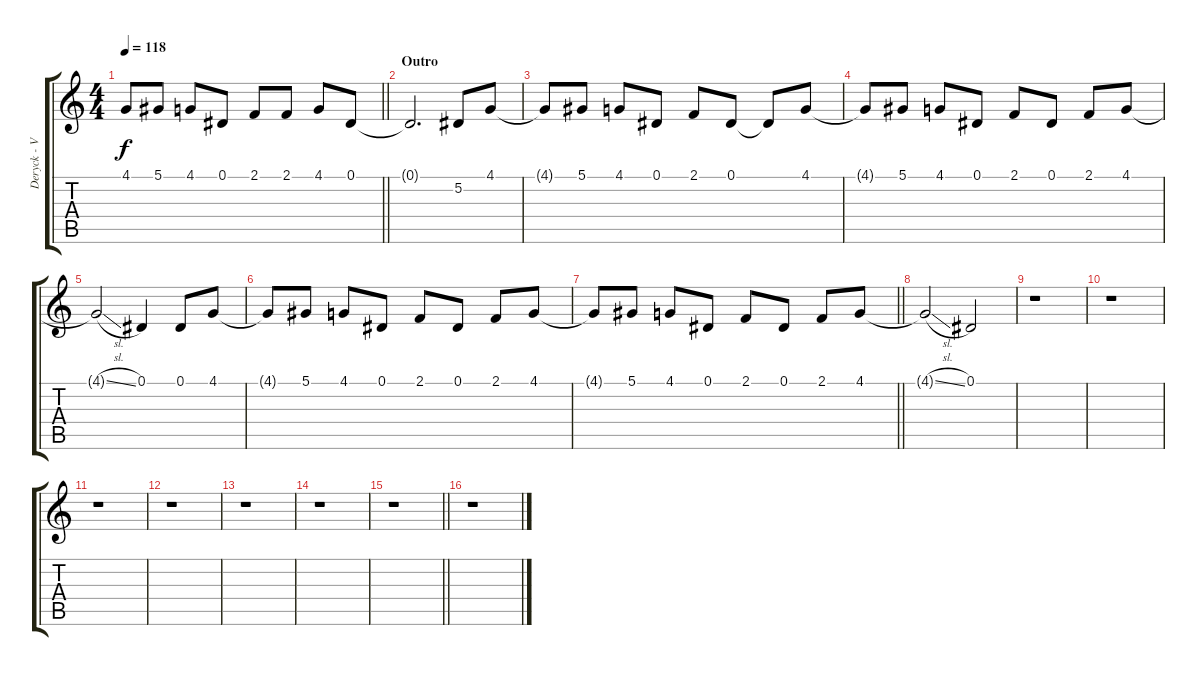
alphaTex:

\track ("Deryck - Vocals" "Deryck - V") {instrument clarinet}
\staff {score tabs}
\tuning (Eb4 Bb3 Gb3 Db3 Ab2 Eb2) {hide}
\ts (4 4)
\tempo 118
\clef g2
\barLineRight lightlight
\ks c
4.1{t}.8{dy f} 5.1.8 4.1.8 0.1.8 2.1.8 2.1.8 4.1.8 0.1.8 |
\section ("" "Outro")
0.1{t}.2{d} 5.2.8 4.1.8 |
4.1{t}.8 5.1.8 4.1.8 0.1.8 2.1.8 0.1.8 0.1{t}.8 4.1.8 |
4.1{t}.8 5.1.8 4.1.8 0.1.8 2.1.8 0.1.8 2.1.8 4.1.8 |
4.1{sl t}.2 0.1.4 0.1.8 4.1.8 |
4.1{t}.8 5.1.8 4.1.8 0.1.8 2.1.8 0.1.8 2.1.8 4.1.8 |
\barLineRight lightlight
4.1{t}.8 5.1.8 4.1.8 0.1.8 2.1.8 0.1.8 2.1.8 4.1.8 |
4.1{sl t}.2 0.1.2 |
r.1 |
r.1 |
r.1 |
r.1 |
r.1 |
r.1 |
\barLineRight lightlight
r.1 |
r.1
